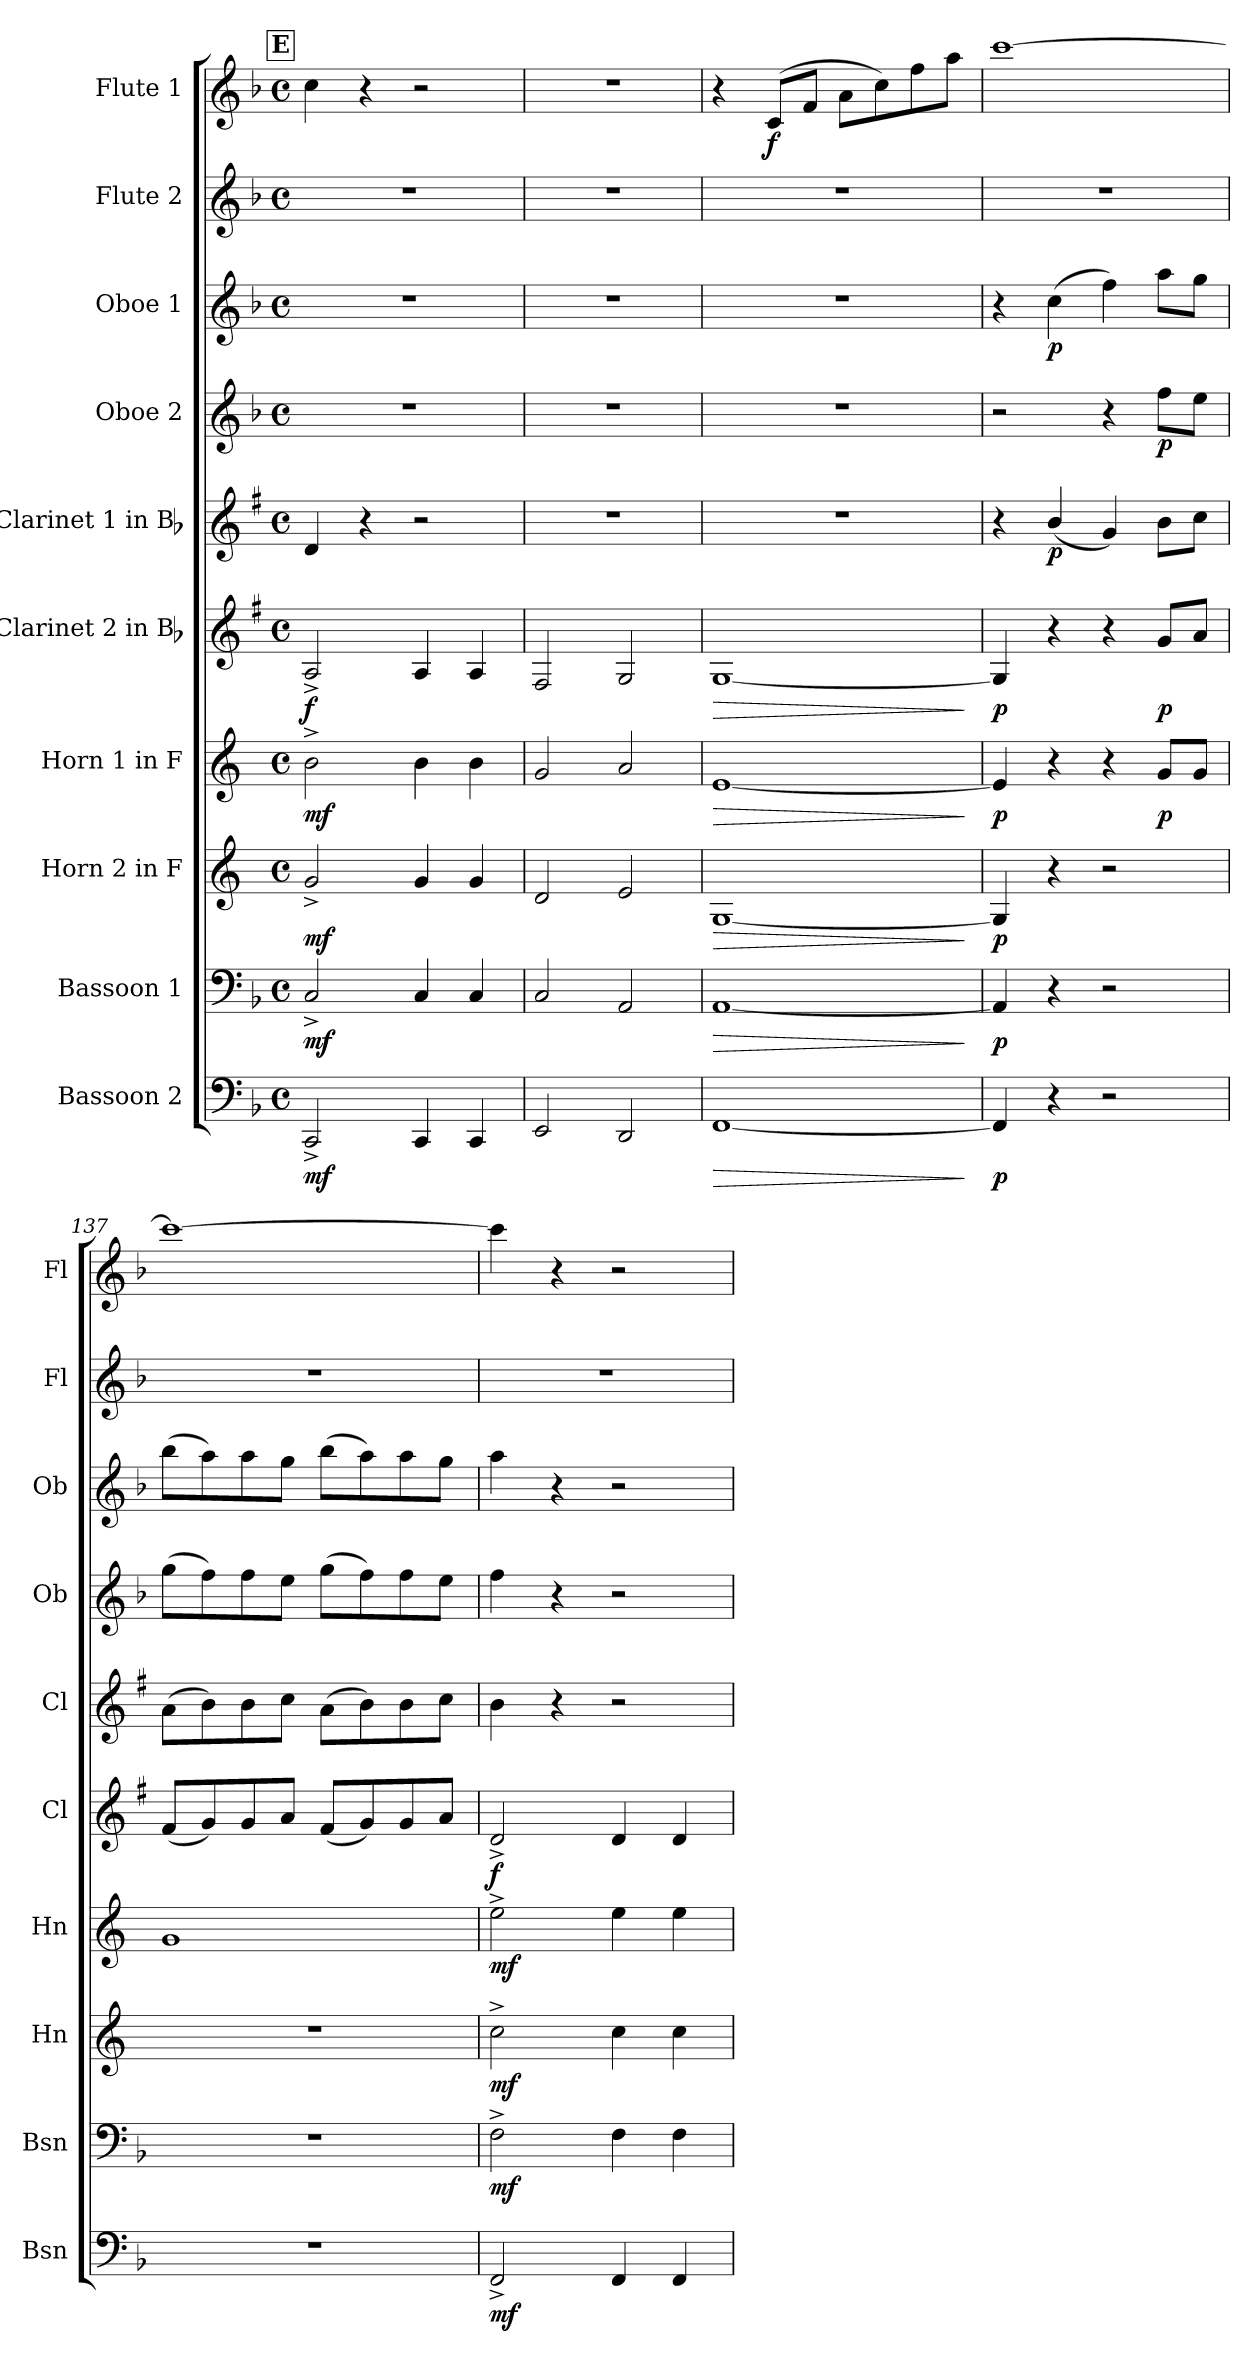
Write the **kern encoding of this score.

**kern	**dynam	**kern	**dynam	**kern	**dynam	**kern	**dynam	**kern	**dynam	**kern	**dynam	**kern	**dynam	**kern	**dynam	**kern	**kern	**dynam
*part10	*part10	*part9	*part9	*part8	*part8	*part7	*part7	*part6	*part6	*part5	*part5	*part4	*part4	*part3	*part3	*part2	*part1	*part1
*staff10	*staff10	*staff9	*staff9	*staff8	*staff8	*staff7	*staff7	*staff6	*staff6	*staff5	*staff5	*staff4	*staff4	*staff3	*staff3	*staff2	*staff1	*staff1
*I"Bassoon 2	*	*I"Bassoon 1	*	*I"Horn 2 in F	*	*I"Horn 1 in F	*	*I"Clarinet 2 in Bb	*	*I"Clarinet 1 in Bb	*	*I"Oboe 2	*	*I"Oboe 1	*	*I"Flute 2	*I"Flute 1	*
*I'Bsn	*	*I'Bsn	*	*I'Hn	*	*I'Hn	*	*I'Cl	*	*I'Cl	*	*I'Ob	*	*I'Ob	*	*I'Fl	*I'Fl	*
*clefF4	*	*clefF4	*	*clefG2	*	*clefG2	*	*clefG2	*	*clefG2	*	*clefG2	*	*clefG2	*	*clefG2	*clefG2	*
*	*	*	*	*ITrd4c7	*	*ITrd4c7	*	*ITrd1c2	*	*ITrd1c2	*	*	*	*	*	*	*	*
*k[b-]	*	*k[b-]	*	*k[b-]	*	*k[b-]	*	*k[b-]	*	*k[b-]	*	*k[b-]	*	*k[b-]	*	*k[b-]	*k[b-]	*
*M4/4	*	*M4/4	*	*M4/4	*	*M4/4	*	*M4/4	*	*M4/4	*	*M4/4	*	*M4/4	*	*M4/4	*M4/4	*
*met(c)	*	*met(c)	*	*met(c)	*	*met(c)	*	*met(c)	*	*met(c)	*	*met(c)	*	*met(c)	*	*met(c)	*met(c)	*
!!LO:REH:place=s1:a:B:cj:fs=14:t=E
=133	=133	=133	=133	=133	=133	=133	=133	=133	=133	=133	=133	=133	=133	=133	=133	=133	=133	=133
!	!LO:DY:b	!	!LO:DY:b	!	!LO:DY:b	!	!LO:DY:b	!	!LO:DY:b	!	!	!	!	!	!	!	!	!
2CC^/	mf	2C^/	mf	2c^/	mf	2e^\	mf	2G^/	f	4c/	.	1r	.	1r	.	1r	4cc\	.
.	.	.	.	.	.	.	.	.	.	4r	.	.	.	.	.	.	4r	.
4CC/	.	4C/	.	4c/	.	4e\	.	4G/	.	2r	.	.	.	.	.	.	2r	.
4CC/	.	4C/	.	4c/	.	4e\	.	4G/	.	.	.	.	.	.	.	.	.	.
=134	=134	=134	=134	=134	=134	=134	=134	=134	=134	=134	=134	=134	=134	=134	=134	=134	=134	=134
2EE/	.	2C/	.	2G/	.	2c/	.	2E/	.	1r	.	1r	.	1r	.	1r	1r	.
2DD/	.	2AA/	.	2A/	.	2d/	.	2F/	.	.	.	.	.	.	.	.	.	.
=135	=135	=135	=135	=135	=135	=135	=135	=135	=135	=135	=135	=135	=135	=135	=135	=135	=135	=135
!	!LO:HP:b	!	!LO:HP:b	!	!LO:HP:b	!	!LO:HP:b	!	!LO:HP:b	!	!	!	!	!	!	!	!	!
[1FF	>	[1AA	>	[1C	>	[1A	>	[1F	>	1r	.	1r	.	1r	.	1r	4r	.
!	!	!	!	!	!	!	!	!	!	!	!	!	!	!	!	!	!	!LO:DY:b
.	.	.	.	.	.	.	.	.	.	.	.	.	.	.	.	.	(8c/L	f
.	.	.	.	.	.	.	.	.	.	.	.	.	.	.	.	.	8f/J	.
.	.	.	.	.	.	.	.	.	.	.	.	.	.	.	.	.	8a\L	.
.	.	.	.	.	.	.	.	.	.	.	.	.	.	.	.	.	8cc\)	.
.	.	.	.	.	.	.	.	.	.	.	.	.	.	.	.	.	8ff\	.
.	.	.	.	.	.	.	.	.	.	.	.	.	.	.	.	.	8aa\J	.
.	]	.	]	.	]	.	]	.	]	.	.	.	.	.	.	.	.	.
=136	=136	=136	=136	=136	=136	=136	=136	=136	=136	=136	=136	=136	=136	=136	=136	=136	=136	=136
!	!LO:DY:b	!	!LO:DY:b	!	!LO:DY:b	!	!LO:DY:b	!	!LO:DY:b	!	!	!	!	!	!	!	!	!
4FF/]	p	4AA/]	p	4C/]	p	4A/]	p	4F/]	p	4r	.	2r	.	4r	.	1r	[1ccc	.
!	!	!	!	!	!	!	!	!	!	!	!LO:DY:b	!	!	!	!LO:DY:b	!	!	!
4r	.	4r	.	4r	.	4r	.	4r	.	(4a/	p	.	.	(4cc\	p	.	.	.
2r	.	2r	.	2r	.	4r	.	4r	.	4f/)	.	4r	.	4ff\)	.	.	.	.
!	!	!	!	!	!	!	!LO:DY:b	!	!LO:DY:b	!	!	!	!LO:DY:b	!	!	!	!	!
.	.	.	.	.	.	8c/L	p	8f/L	p	8a\L	.	8ff\L	p	8aa\L	.	.	.	.
.	.	.	.	.	.	8c/J	.	8g/J	.	8b-\J	.	8ee\J	.	8gg\J	.	.	.	.
=137	=137	=137	=137	=137	=137	=137	=137	=137	=137	=137	=137	=137	=137	=137	=137	=137	=137	=137
1r	.	1r	.	1r	.	1c	.	(8e/L	.	(8g\L	.	(8gg\L	.	(8bb-\L	.	1r	1ccc_	.
.	.	.	.	.	.	.	.	8f/)	.	8a\)	.	8ff\)	.	8aa\)	.	.	.	.
.	.	.	.	.	.	.	.	8f/	.	8a\	.	8ff\	.	8aa\	.	.	.	.
.	.	.	.	.	.	.	.	8g/J	.	8b-\J	.	8ee\J	.	8gg\J	.	.	.	.
.	.	.	.	.	.	.	.	(8e/L	.	(8g\L	.	(8gg\L	.	(8bb-\L	.	.	.	.
.	.	.	.	.	.	.	.	8f/)	.	8a\)	.	8ff\)	.	8aa\)	.	.	.	.
.	.	.	.	.	.	.	.	8f/	.	8a\	.	8ff\	.	8aa\	.	.	.	.
.	.	.	.	.	.	.	.	8g/J	.	8b-\J	.	8ee\J	.	8gg\J	.	.	.	.
=138	=138	=138	=138	=138	=138	=138	=138	=138	=138	=138	=138	=138	=138	=138	=138	=138	=138	=138
!	!LO:DY:b	!	!LO:DY:b	!	!LO:DY:b	!	!LO:DY:b	!	!LO:DY:b	!	!	!	!	!	!	!	!	!
2FF^/	mf	2F^\	mf	2f^\	mf	2a^\	mf	2c^/	f	4a\	.	4ff\	.	4aa\	.	1r	4ccc\]	.
.	.	.	.	.	.	.	.	.	.	4r	.	4r	.	4r	.	.	4r	.
4FF/	.	4F\	.	4f\	.	4a\	.	4c/	.	2r	.	2r	.	2r	.	.	2r	.
4FF/	.	4F\	.	4f\	.	4a\	.	4c/	.	.	.	.	.	.	.	.	.	.
=	=	=	=	=	=	=	=	=	=	=	=	=	=	=	=	=	=	=
*-	*-	*-	*-	*-	*-	*-	*-	*-	*-	*-	*-	*-	*-	*-	*-	*-	*-	*-
